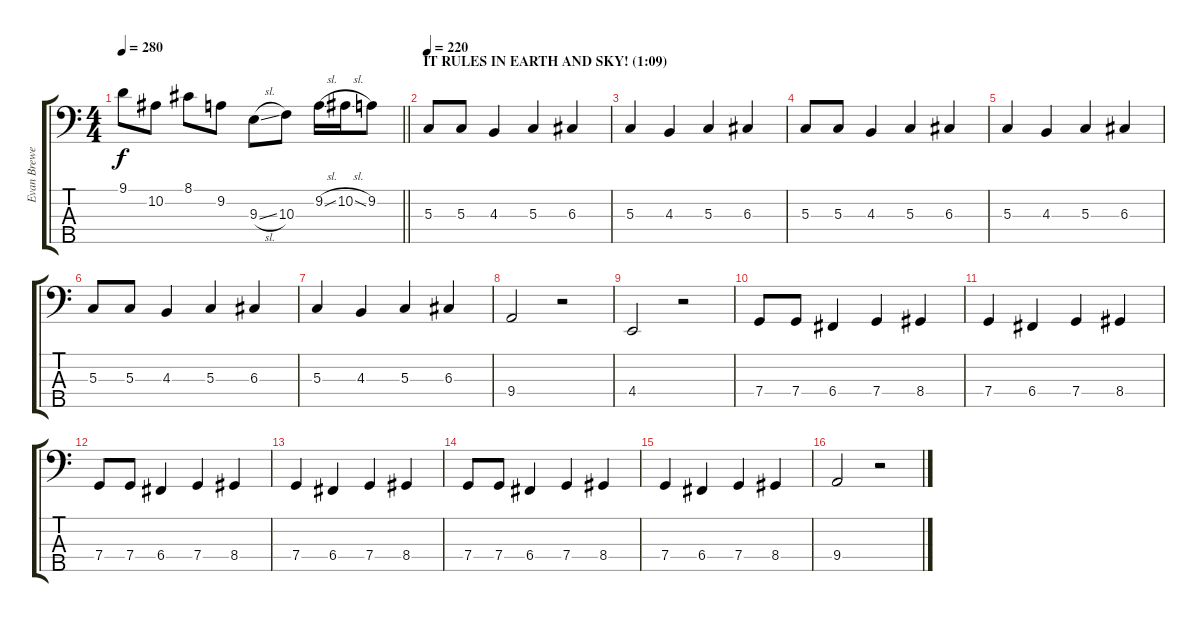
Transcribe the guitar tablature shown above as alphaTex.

\track ("Evan Brewer [Bass]" "Evan Brewe") {instrument electricbasspick}
\staff {score tabs}
\tuning (F2 C2 G1 C1 G0) {hide}
\ts (4 4)
\tempo 280
\clef f4
\barLineRight lightlight
\ks c
9.1.8{dy f} 10.2.8 8.1.8 9.2.8 9.3{sl}.8 10.3.8 9.2{sl}.16 10.2{sl}.16 9.2.8 |
\section ("" "IT RULES IN EARTH AND SKY! (1:09)")
\tempo 220
5.3.8 5.3.8 4.3.4 5.3.4 6.3.4 |
5.3.4 4.3.4 5.3.4 6.3.4 |
5.3.8 5.3.8 4.3.4 5.3.4 6.3.4 |
5.3.4 4.3.4 5.3.4 6.3.4 |
5.3.8 5.3.8 4.3.4 5.3.4 6.3.4 |
5.3.4 4.3.4 5.3.4 6.3.4 |
9.4.2 r.2 |
4.4.2 r.2 |
7.4.8 7.4.8 6.4.4 7.4.4 8.4.4 |
7.4.4 6.4.4 7.4.4 8.4.4 |
7.4.8 7.4.8 6.4.4 7.4.4 8.4.4 |
7.4.4 6.4.4 7.4.4 8.4.4 |
7.4.8 7.4.8 6.4.4 7.4.4 8.4.4 |
7.4.4 6.4.4 7.4.4 8.4.4 |
9.4.2 r.2
